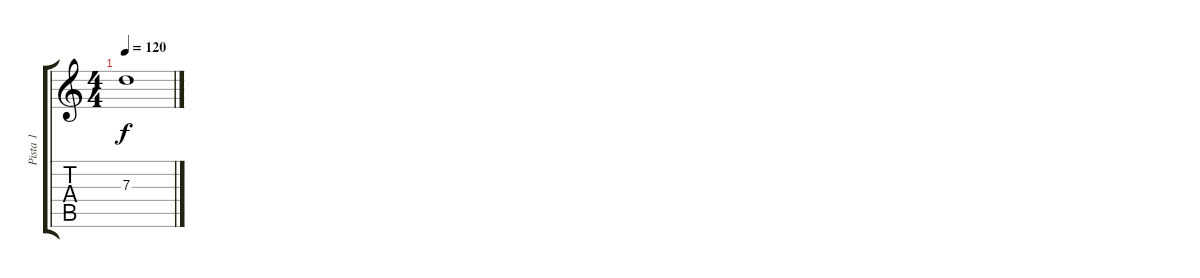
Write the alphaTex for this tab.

\track ("Pista 1" "Pista 1") {instrument electricguitarclean}
\staff {score tabs}
\tuning (E4 B3 G3 D3 A2 E2) {hide}
\ts (4 4)
\tempo 120
\clef g2
\ks c
7.3{t}.1{dy f}
